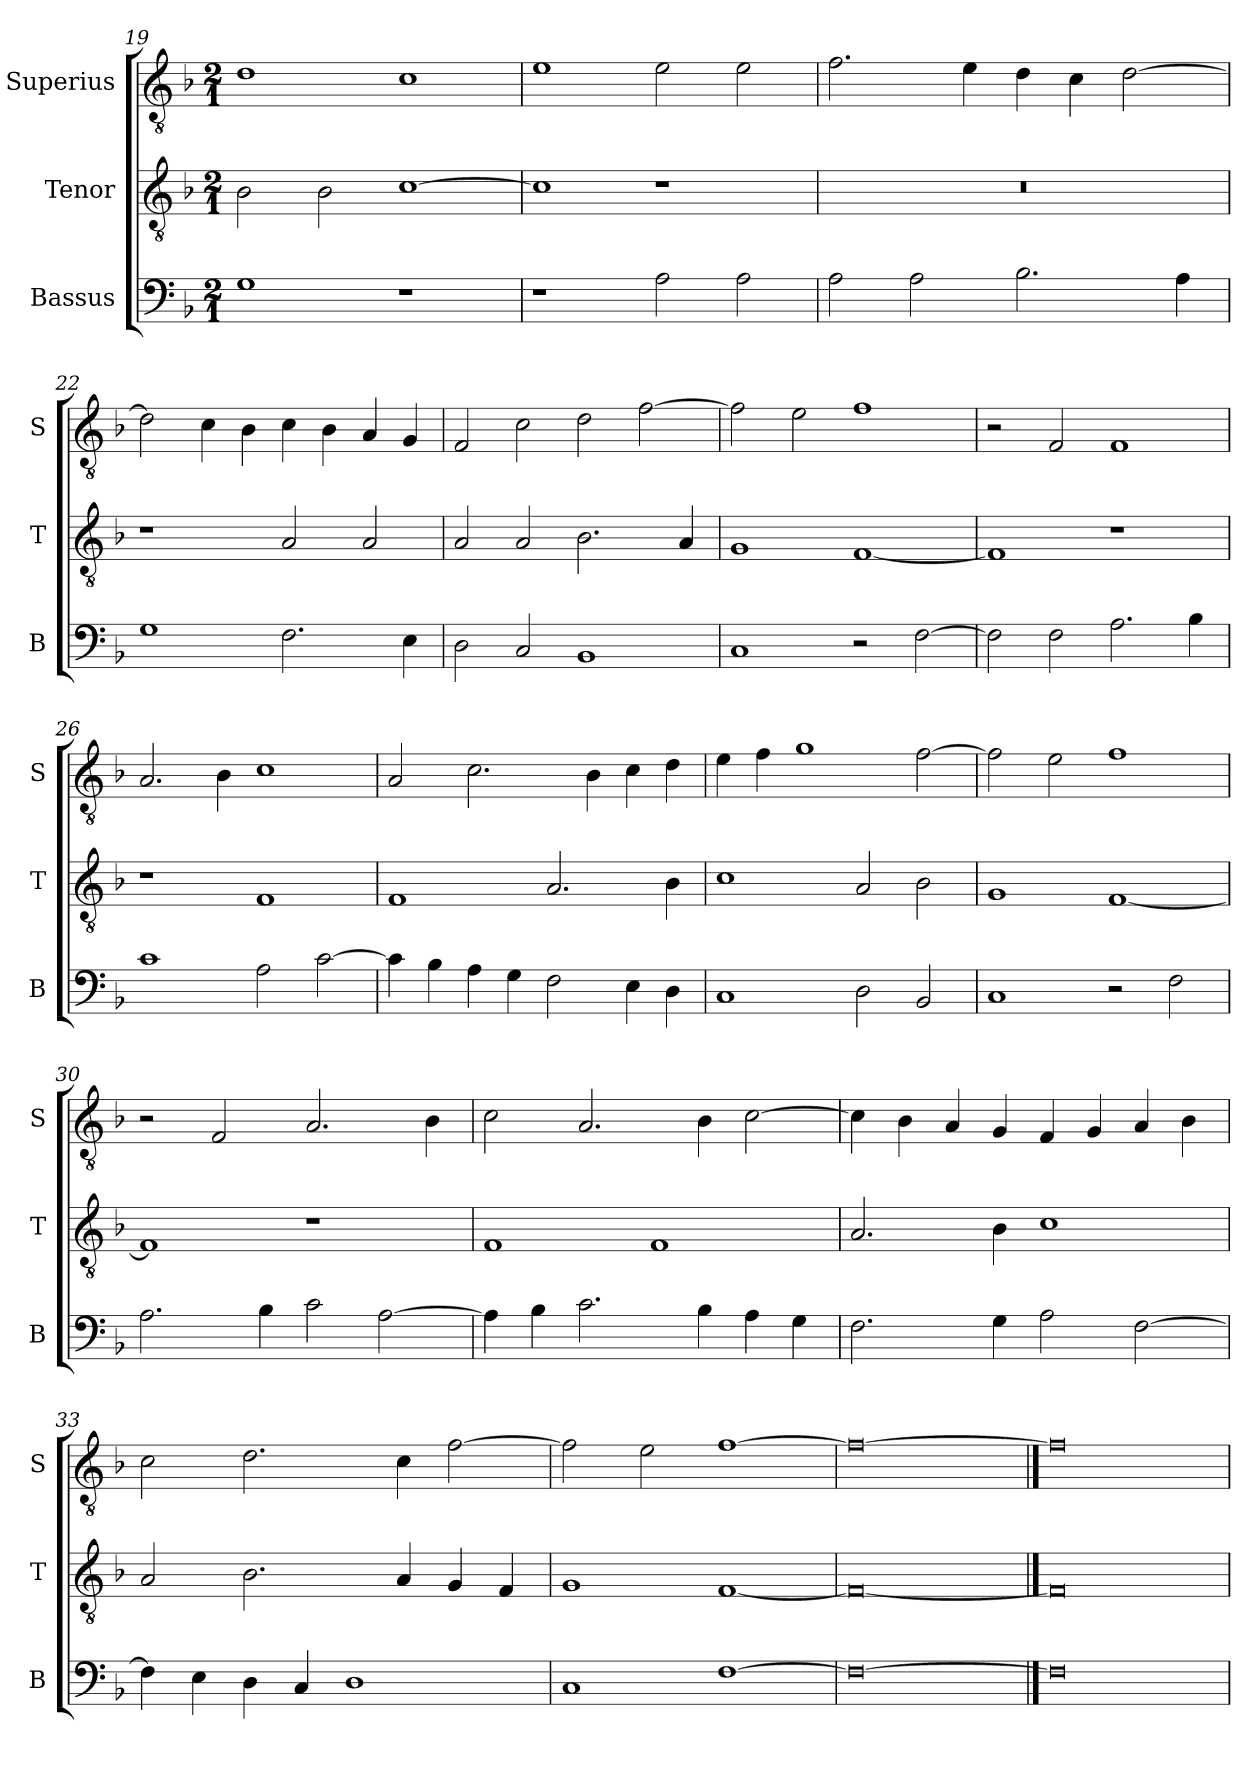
**kern	**kern	**kern
*part3	*part2	*part1
*staff3	*staff2	*staff1
*I"Bassus	*I"Tenor	*I"Superius
*I'B	*I'T	*I'S
*clefF4	*clefGv2	*clefGv2
*k[b-]	*k[b-]	*k[b-]
*F:	*F:	*F:
*M2/1	*M2/1	*M2/1
=19	=19	=19
1G	2B-	1d
.	2B-	.
1r	[1c	1c
=20	=20	=20
1r	1c]	1e
2A	1r	2e
2A	.	2e
=21	=21	=21
2A	0r	2.f
2A	.	.
.	.	4e
2.B-	.	4d
.	.	4c
.	.	[2d
4A	.	.
=22	=22	=22
1G	1r	2d]
.	.	4c
.	.	4B-
2.F	2A	4c
.	.	4B-
.	2A	4A
4E	.	4G
=23	=23	=23
2D	2A	2F
2C	2A	2c
1BB-	2.B-	2d
.	.	[2f
.	4A	.
=24	=24	=24
1C	1G	2f]
.	.	2e
2r	[1F	1f
[2F	.	.
=25	=25	=25
2F]	1F]	2r
2F	.	2F
2.A	1r	1F
4B-	.	.
=26	=26	=26
1c	1r	2.A
.	.	4B-
2A	1F	1c
[2c	.	.
=27	=27	=27
4c]	1F	2A
4B-	.	.
4A	.	2.c
4G	.	.
2F	2.A	.
.	.	4B-
4E	.	4c
4D	4B-	4d
=28	=28	=28
1C	1c	4e
.	.	4f
.	.	1g
2D	2A	.
2BB-	2B-	[2f
=29	=29	=29
1C	1G	2f]
.	.	2e
2r	[1F	1f
2F	.	.
=30	=30	=30
2.A	1F]	2r
.	.	2F
4B-	.	.
2c	1r	2.A
[2A	.	.
.	.	4B-
=31	=31	=31
4A]	1F	2c
4B-	.	.
2.c	.	2.A
.	1F	.
4B-	.	4B-
4A	.	[2c
4G	.	.
=32	=32	=32
2.F	2.A	4c]
.	.	4B-
.	.	4A
4G	4B-	4G
2A	1c	4F
.	.	4G
[2F	.	4A
.	.	4B-
=33	=33	=33
4F]	2A	2c
4E	.	.
4D	2.B-	2.d
4C	.	.
1D	.	.
.	4A	4c
.	4G	[2f
.	4F	.
=34	=34	=34
1C	1G	2f]
.	.	2e
[1F	[1F	[1f
=35	=35	=35
0F_	0F_	0f_
==36	==36	==36
0F]	0F]	0f]
=	=	=
*-	*-	*-
